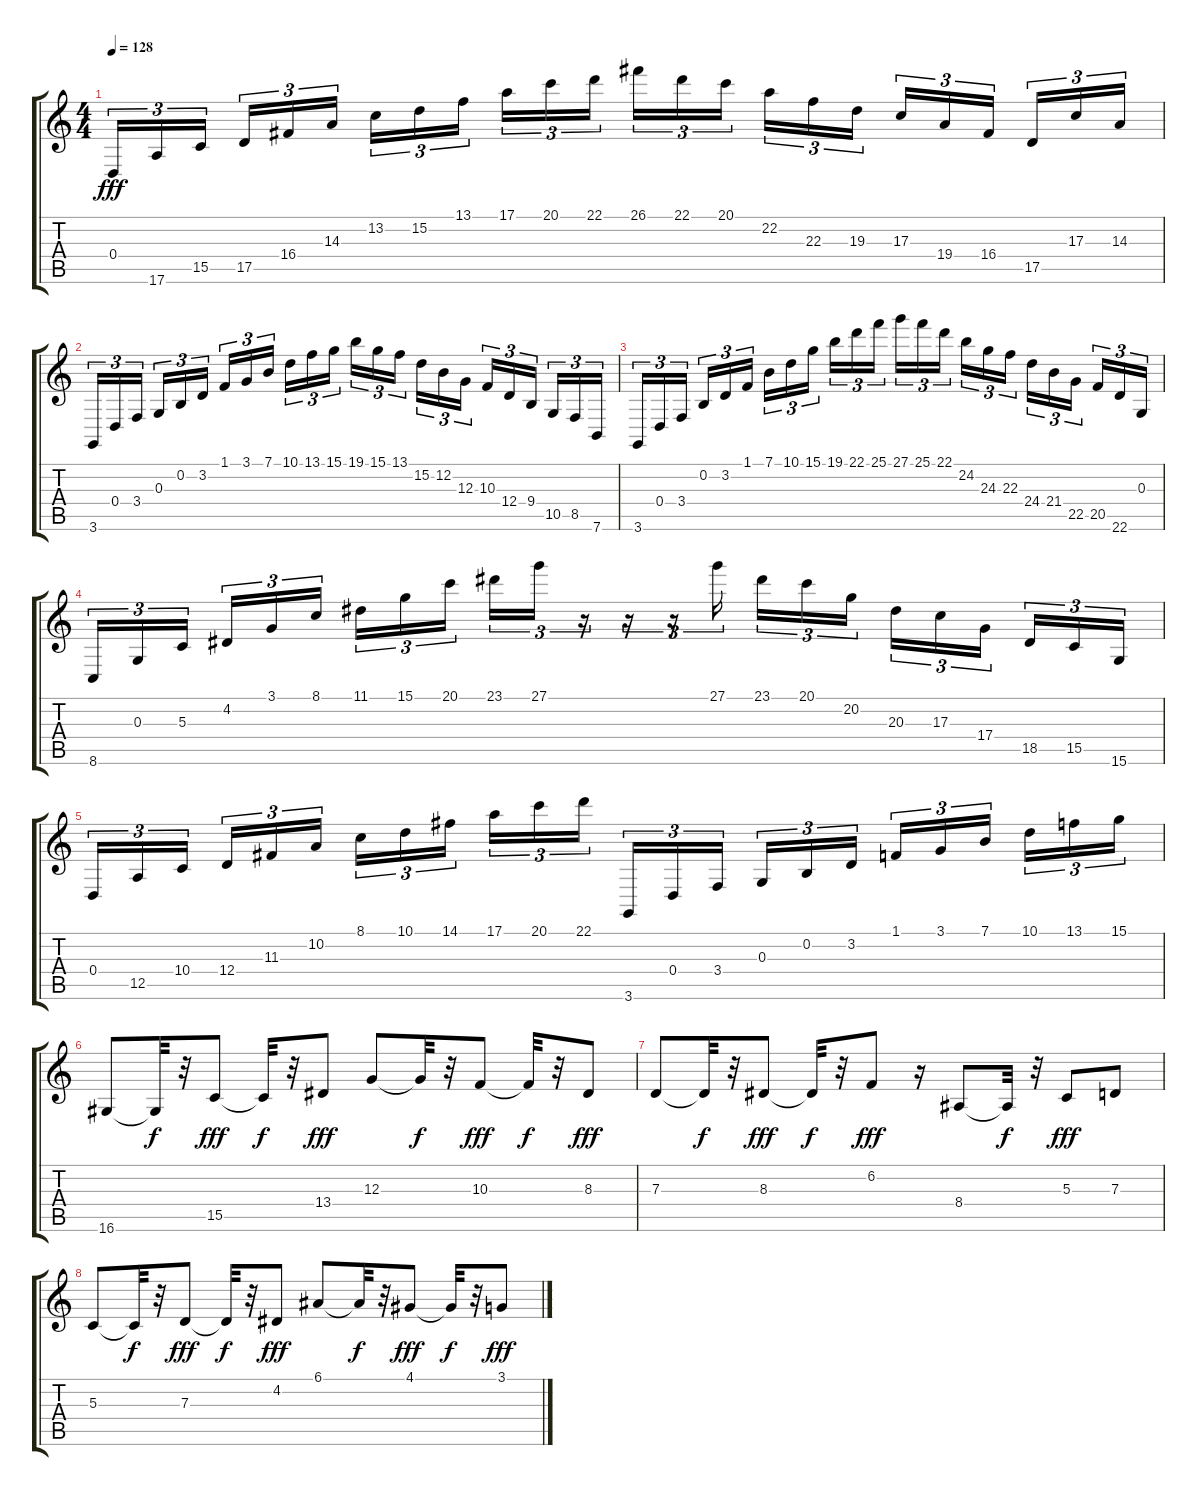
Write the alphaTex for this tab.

\track "" {instrument lead2sawtooth}
\staff {score tabs}
\tuning (E4 B3 G3 D3 A2 E2) {hide}
\ts (4 4)
\tempo 128
\clef g2
\ks c
0.4.16{tu (3 2) dy fff} 17.6.16{tu (3 2)} 15.5.16{tu (3 2)} 17.5.16{tu (3 2)} 16.4.16{tu (3 2)} 14.3.16{tu (3 2)} 13.2.16{tu (3 2)} 15.2.16{tu (3 2)} 13.1.16{tu (3 2)} 17.1.16{tu (3 2)} 20.1.16{tu (3 2)} 22.1.16{tu (3 2)} 26.1.16{tu (3 2)} 22.1.16{tu (3 2)} 20.1.16{tu (3 2)} 22.2.16{tu (3 2)} 22.3.16{tu (3 2)} 19.3.16{tu (3 2)} 17.3.16{tu (3 2)} 19.4.16{tu (3 2)} 16.4.16{tu (3 2)} 17.5.16{tu (3 2)} 17.3.16{tu (3 2)} 14.3.16{tu (3 2)} |
3.6.16{tu (3 2)} 0.4.16{tu (3 2)} 3.4.16{tu (3 2)} 0.3.16{tu (3 2)} 0.2.16{tu (3 2)} 3.2.16{tu (3 2)} 1.1.16{tu (3 2)} 3.1.16{tu (3 2)} 7.1.16{tu (3 2)} 10.1.16{tu (3 2)} 13.1.16{tu (3 2)} 15.1.16{tu (3 2)} 19.1.16{tu (3 2)} 15.1.16{tu (3 2)} 13.1.16{tu (3 2)} 15.2.16{tu (3 2)} 12.2.16{tu (3 2)} 12.3.16{tu (3 2)} 10.3.16{tu (3 2)} 12.4.16{tu (3 2)} 9.4.16{tu (3 2)} 10.5.16{tu (3 2)} 8.5.16{tu (3 2)} 7.6.16{tu (3 2)} |
3.6.16{tu (3 2)} 0.4.16{tu (3 2)} 3.4.16{tu (3 2)} 0.2.16{tu (3 2)} 3.2.16{tu (3 2)} 1.1.16{tu (3 2)} 7.1.16{tu (3 2)} 10.1.16{tu (3 2)} 15.1.16{tu (3 2)} 19.1.16{tu (3 2)} 22.1.16{tu (3 2)} 25.1.16{tu (3 2)} 27.1.16{tu (3 2)} 25.1.16{tu (3 2)} 22.1.16{tu (3 2)} 24.2.16{tu (3 2)} 24.3.16{tu (3 2)} 22.3.16{tu (3 2)} 24.4.16{tu (3 2)} 21.4.16{tu (3 2)} 22.5.16{tu (3 2)} 20.5.16{tu (3 2)} 22.6.16{tu (3 2)} 0.3.16{tu (3 2)} |
8.6.16{tu (3 2)} 0.3.16{tu (3 2)} 5.3.16{tu (3 2)} 4.2.16{tu (3 2)} 3.1.16{tu (3 2)} 8.1.16{tu (3 2)} 11.1.16{tu (3 2)} 15.1.16{tu (3 2)} 20.1.16{tu (3 2)} 23.1.16{tu (3 2)} 27.1.16{tu (3 2)} r.16{tu (3 2)} r.16{tu (3 2)} r.16{tu (3 2)} 27.1.16{tu (3 2)} 23.1.16{tu (3 2)} 20.1.16{tu (3 2)} 20.2.16{tu (3 2)} 20.3.16{tu (3 2)} 17.3.16{tu (3 2)} 17.4.16{tu (3 2)} 18.5.16{tu (3 2)} 15.5.16{tu (3 2)} 15.6.16{tu (3 2)} |
0.4.16{tu (3 2)} 12.5.16{tu (3 2)} 10.4.16{tu (3 2)} 12.4.16{tu (3 2)} 11.3.16{tu (3 2)} 10.2.16{tu (3 2)} 8.1.16{tu (3 2)} 10.1.16{tu (3 2)} 14.1.16{tu (3 2)} 17.1.16{tu (3 2)} 20.1.16{tu (3 2)} 22.1.16{tu (3 2)} 3.6.16{tu (3 2)} 0.4.16{tu (3 2)} 3.4.16{tu (3 2)} 0.3.16{tu (3 2)} 0.2.16{tu (3 2)} 3.2.16{tu (3 2)} 1.1.16{tu (3 2)} 3.1.16{tu (3 2)} 7.1.16{tu (3 2)} 10.1.16{tu (3 2)} 13.1.16{tu (3 2)} 15.1.16{tu (3 2)} |
16.6.8 16.6{t}.32{dy f} r.32 15.5.8{dy fff} 15.5{t}.32{dy f} r.32 13.4.8{dy fff} 12.3.8 12.3{t}.32{dy f} r.32 10.3.8{dy fff} 10.3{t}.32{dy f} r.32 8.3.8{dy fff} |
7.3.8 7.3{t}.32{dy f} r.32 8.3.8{dy fff} 8.3{t}.32{dy f} r.32 6.2.8{dy fff} r.16 8.4.8 8.4{t}.32{dy f} r.32 5.3.8{dy fff} 7.3.8 |
5.3.8 5.3{t}.32{dy f} r.32 7.3.8{dy fff} 7.3{t}.32{dy f} r.32 4.2.8{dy fff} 6.1.8 6.1{t}.32{dy f} r.32 4.1.8{dy fff} 4.1{t}.32{dy f} r.32 3.1.8{dy fff}
